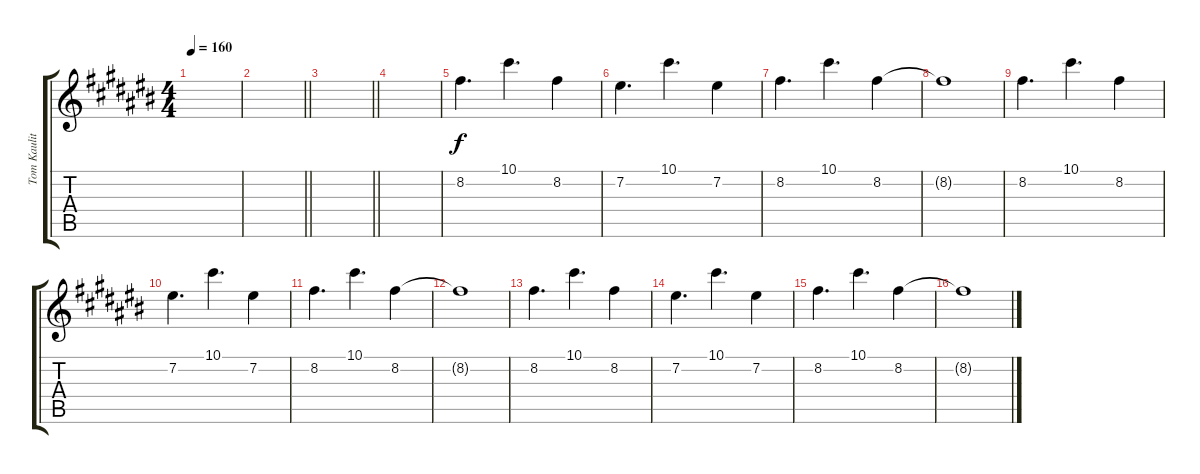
\track ("Tom Kaulitz (Lead)" "Tom Kaulit") {instrument distortionguitar}
\staff {score tabs}
\tuning (Eb4 Bb3 Gb3 Db3 Ab2 Eb2) {hide}
\ts (4 4)
\tempo 160
\clef g2
\ks c#
|
\barLineRight lightlight
|
\barLineRight lightlight
|
|
8.2.4{d} 10.1.4{d} 8.2.4 |
7.2.4{d} 10.1.4{d} 7.2.4 |
8.2.4{d} 10.1.4{d} 8.2.4 |
8.2{t}.1 |
8.2.4{d} 10.1.4{d} 8.2.4 |
7.2.4{d} 10.1.4{d} 7.2.4 |
8.2.4{d} 10.1.4{d} 8.2.4 |
8.2{t}.1 |
8.2.4{d} 10.1.4{d} 8.2.4 |
7.2.4{d} 10.1.4{d} 7.2.4 |
8.2.4{d} 10.1.4{d} 8.2.4 |
8.2{t}.1
